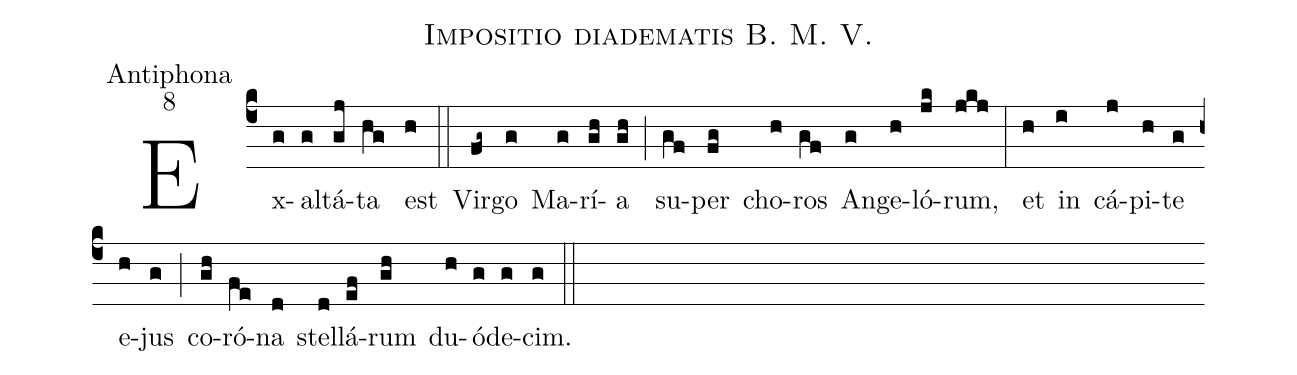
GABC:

name:Impositio diadematis B. M. V.;
office-part:Antiphona;
mode:8;
%%
(c4) Ex(g)al(g)tá(gj)ta(hg) est(h) (::) Vir(fg~)go(g) Ma(g)rí(gh)a(gh) (;) su(gf)per(fg) cho(h)ros(gf) An(g)ge(h)ló(jk)rum,(jkj) (:) et(h) in(i) cá(j)pi(h)te(g) e(h)jus(g) (;) co(gh)ró(fe)na(d) stel(d)lá(ef)rum(gh) du(h)ó(g)de(g)cim.(g) (::)
